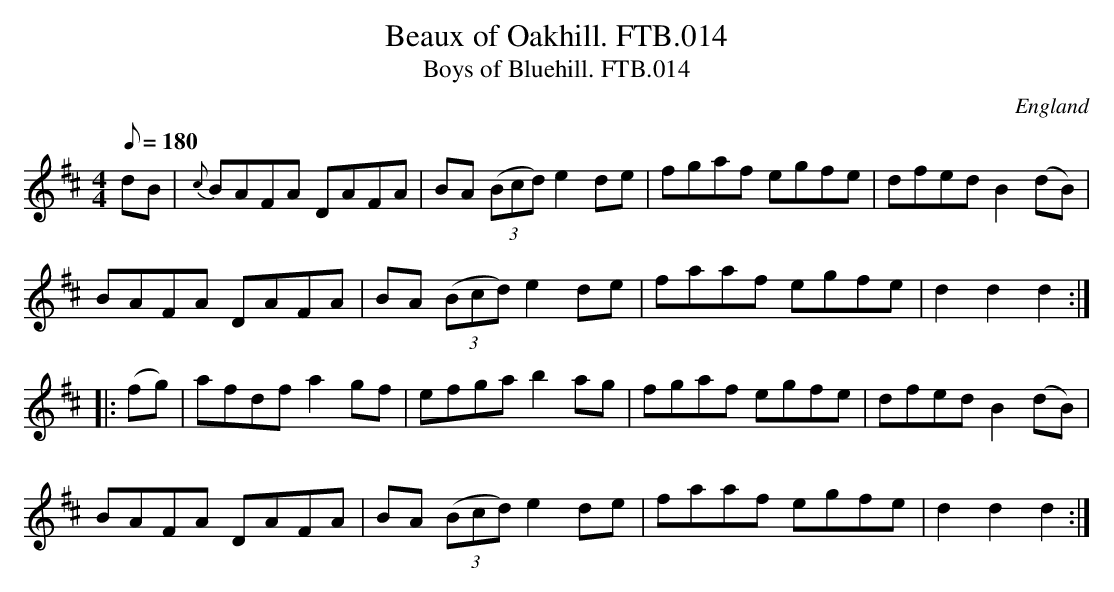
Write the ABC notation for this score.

X:1
T:Beaux of Oakhill. FTB.014
T:Boys of Bluehill. FTB.014
M:4/4
Q:180
O:England
K:D major
dB|{c}BAFA DAFA|BA ((3Bcd) e2de|fgaf egfe|dfedB2(dB)|
BAFA DAFA|BA ((3Bcd) e2de|faaf egfe|d2d2d2:|
|:(fg)|afdfa2gf|efgab2ag|fgaf egfe|dfedB2(dB)|
BAFA DAFA|BA ((3Bcd) e2de|faaf egfe|d2d2d2:|
